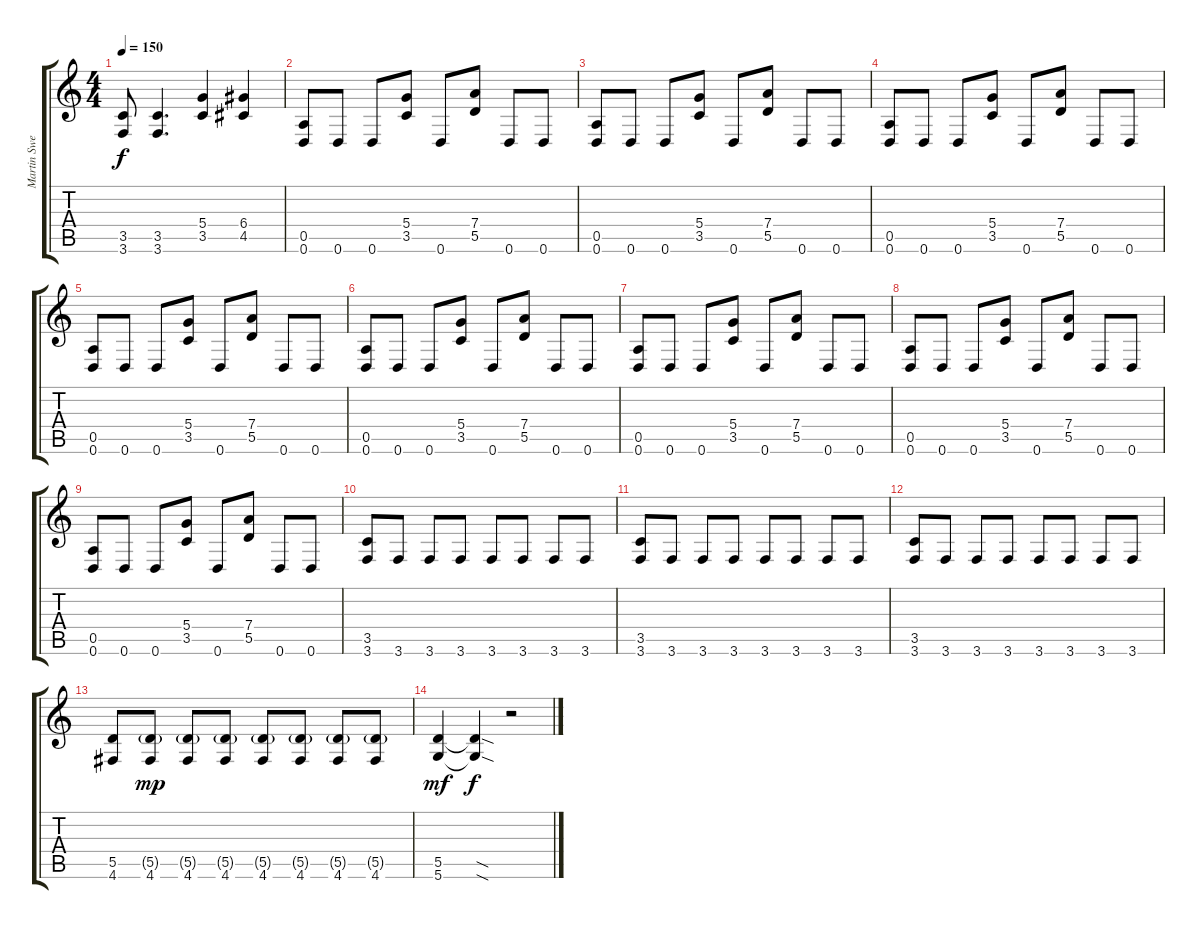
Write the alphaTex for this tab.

\track ("Martin Sweet" "Martin Swe") {instrument distortionguitar}
\staff {score tabs}
\tuning (E4 B3 G3 D3 A2 D2) {hide}
\ts (4 4)
\tempo 150
\clef g2
\ks c
(3.5{t} 3.6{t}).8{dy f} (3.5 3.6).4{d} (5.4 3.5).4 (6.4 4.5).4 |
(0.5 0.6).8 0.6.8 0.6.8 (5.4 3.5).8 0.6.8 (7.4 5.5).8 0.6.8 0.6.8 |
(0.5 0.6).8 0.6.8 0.6.8 (5.4 3.5).8 0.6.8 (7.4 5.5).8 0.6.8 0.6.8 |
(0.5 0.6).8 0.6.8 0.6.8 (5.4 3.5).8 0.6.8 (7.4 5.5).8 0.6.8 0.6.8 |
(0.5 0.6).8 0.6.8 0.6.8 (5.4 3.5).8 0.6.8 (7.4 5.5).8 0.6.8 0.6.8 |
(0.5 0.6).8 0.6.8 0.6.8 (5.4 3.5).8 0.6.8 (7.4 5.5).8 0.6.8 0.6.8 |
(0.5 0.6).8 0.6.8 0.6.8 (5.4 3.5).8 0.6.8 (7.4 5.5).8 0.6.8 0.6.8 |
(0.5 0.6).8 0.6.8 0.6.8 (5.4 3.5).8 0.6.8 (7.4 5.5).8 0.6.8 0.6.8 |
(0.5 0.6).8 0.6.8 0.6.8 (5.4 3.5).8 0.6.8 (7.4 5.5).8 0.6.8 0.6.8 |
(3.5 3.6).8 3.6.8 3.6.8 3.6.8 3.6.8 3.6.8 3.6.8 3.6.8 |
(3.5 3.6).8 3.6.8 3.6.8 3.6.8 3.6.8 3.6.8 3.6.8 3.6.8 |
(3.5 3.6).8 3.6.8 3.6.8 3.6.8 3.6.8 3.6.8 3.6.8 3.6.8 |
(5.5 4.6).8 (5.5{g} 4.6).8{dy mp} (5.5{g} 4.6).8 (5.5{g} 4.6).8 (5.5{g} 4.6).8 (5.5{g} 4.6).8 (5.5{g} 4.6).8 (5.5{g} 4.6).8 |
(5.5 5.6).4{dy mf} (5.5{sod t} 5.6{sod t}).4{dy f} r.2
